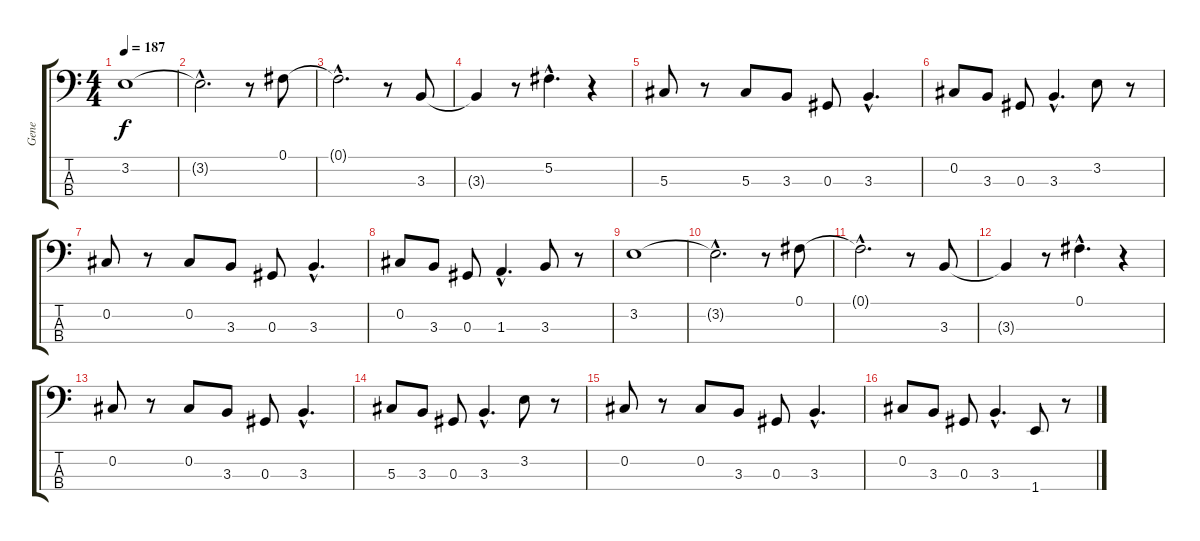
\track ("Gene" "Gene") {instrument electricbasspick}
\staff {score tabs}
\tuning (Gb2 Db2 Ab1 Eb1) {hide}
\ts (4 4)
\tempo 187
\clef f4
\ks c
3.2.1{dy f} |
3.2{hac t}.2{d} r.8 0.1.8 |
0.1{hac t}.2{d} r.8 3.3.8 |
3.3{t}.4 r.8 5.2{hac}.4{d} r.4 |
5.3.8 r.8 5.3.8 3.3.8 0.3.8 3.3{hac}.4{d} |
0.2.8 3.3.8 0.3.8 3.3{hac}.4{d} 3.2.8 r.8 |
0.2.8 r.8 0.2.8 3.3.8 0.3.8 3.3{hac}.4{d} |
0.2.8 3.3.8 0.3.8 1.3{hac}.4{d} 3.3.8 r.8 |
3.2.1 |
3.2{hac t}.2{d} r.8 0.1.8 |
0.1{hac t}.2{d} r.8 3.3.8 |
3.3{t}.4 r.8 0.1{hac}.4{d} r.4 |
0.2.8 r.8 0.2.8 3.3.8 0.3.8 3.3{hac}.4{d} |
5.3.8 3.3.8 0.3.8 3.3{hac}.4{d} 3.2.8 r.8 |
0.2.8 r.8 0.2.8 3.3.8 0.3.8 3.3{hac}.4{d} |
0.2.8 3.3.8 0.3.8 3.3{hac}.4{d} 1.4.8 r.8
